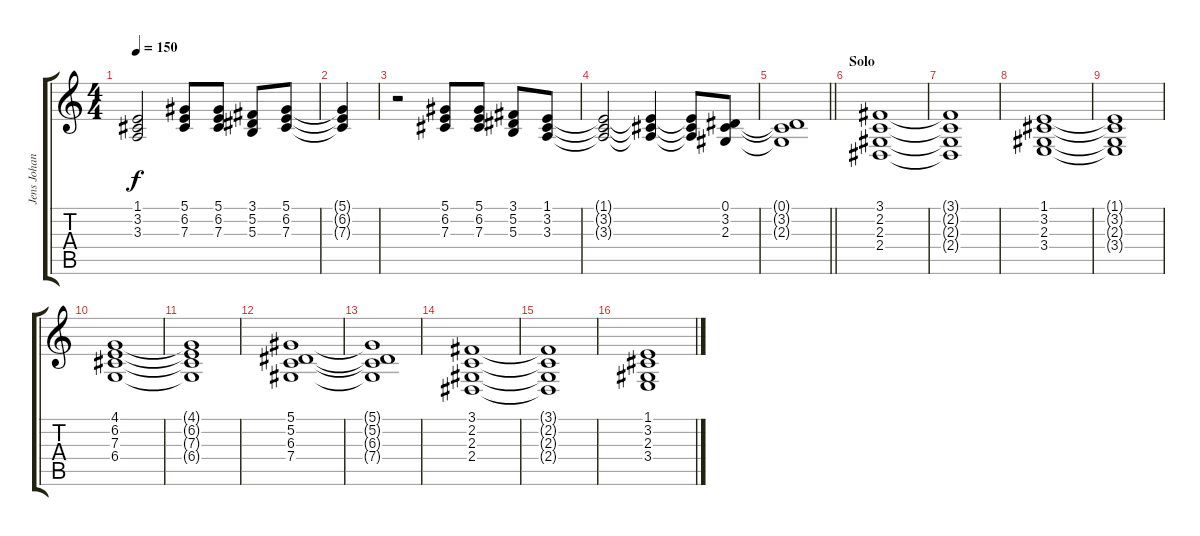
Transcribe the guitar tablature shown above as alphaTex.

\track ("Jens Johansson" "Jens Johan") {instrument stringensemble1}
\staff {score tabs}
\tuning (Eb4 Bb3 Gb3 Db3 Ab2 Eb2) {hide}
\ts (4 4)
\tempo 150
\clef g2
\ks c
(1.1{t} 3.2{t} 3.3{t}).2{dy f} (5.1 6.2 7.3).8 (5.1 6.2 7.3).8 (3.1 5.2 5.3).8 (5.1 6.2 7.3).8 |
(5.1{t} 6.2{t} 7.3{t}).4 |
r.2 (5.1 6.2 7.3).8 (5.1 6.2 7.3).8 (3.1 5.2 5.3).8 (1.1 3.2 3.3).8 |
(1.1{t} 3.2{t} 3.3{t}).2 (1.1{t} 3.2{t} 3.3{t}).4 (1.1{t} 3.2{t} 3.3{t}).8 (0.1 3.2 2.3).8 |
\barLineRight lightlight
(0.1{t} 3.2{t} 2.3{t}).1 |
\section ("" "Solo")
(3.1 2.2 2.3 2.4).1 |
(3.1{t} 2.2{t} 2.3{t} 2.4{t}).1 |
(1.1 3.2 2.3 3.4).1 |
(1.1{t} 3.2{t} 2.3{t} 3.4{t}).1 |
(4.1 6.2 7.3 6.4).1 |
(4.1{t} 6.2{t} 7.3{t} 6.4{t}).1 |
(5.1 5.2 6.3 7.4).1 |
(5.1{t} 5.2{t} 6.3{t} 7.4{t}).1 |
(3.1 2.2 2.3 2.4).1 |
(3.1{t} 2.2{t} 2.3{t} 2.4{t}).1 |
(1.1 3.2 2.3 3.4).1
